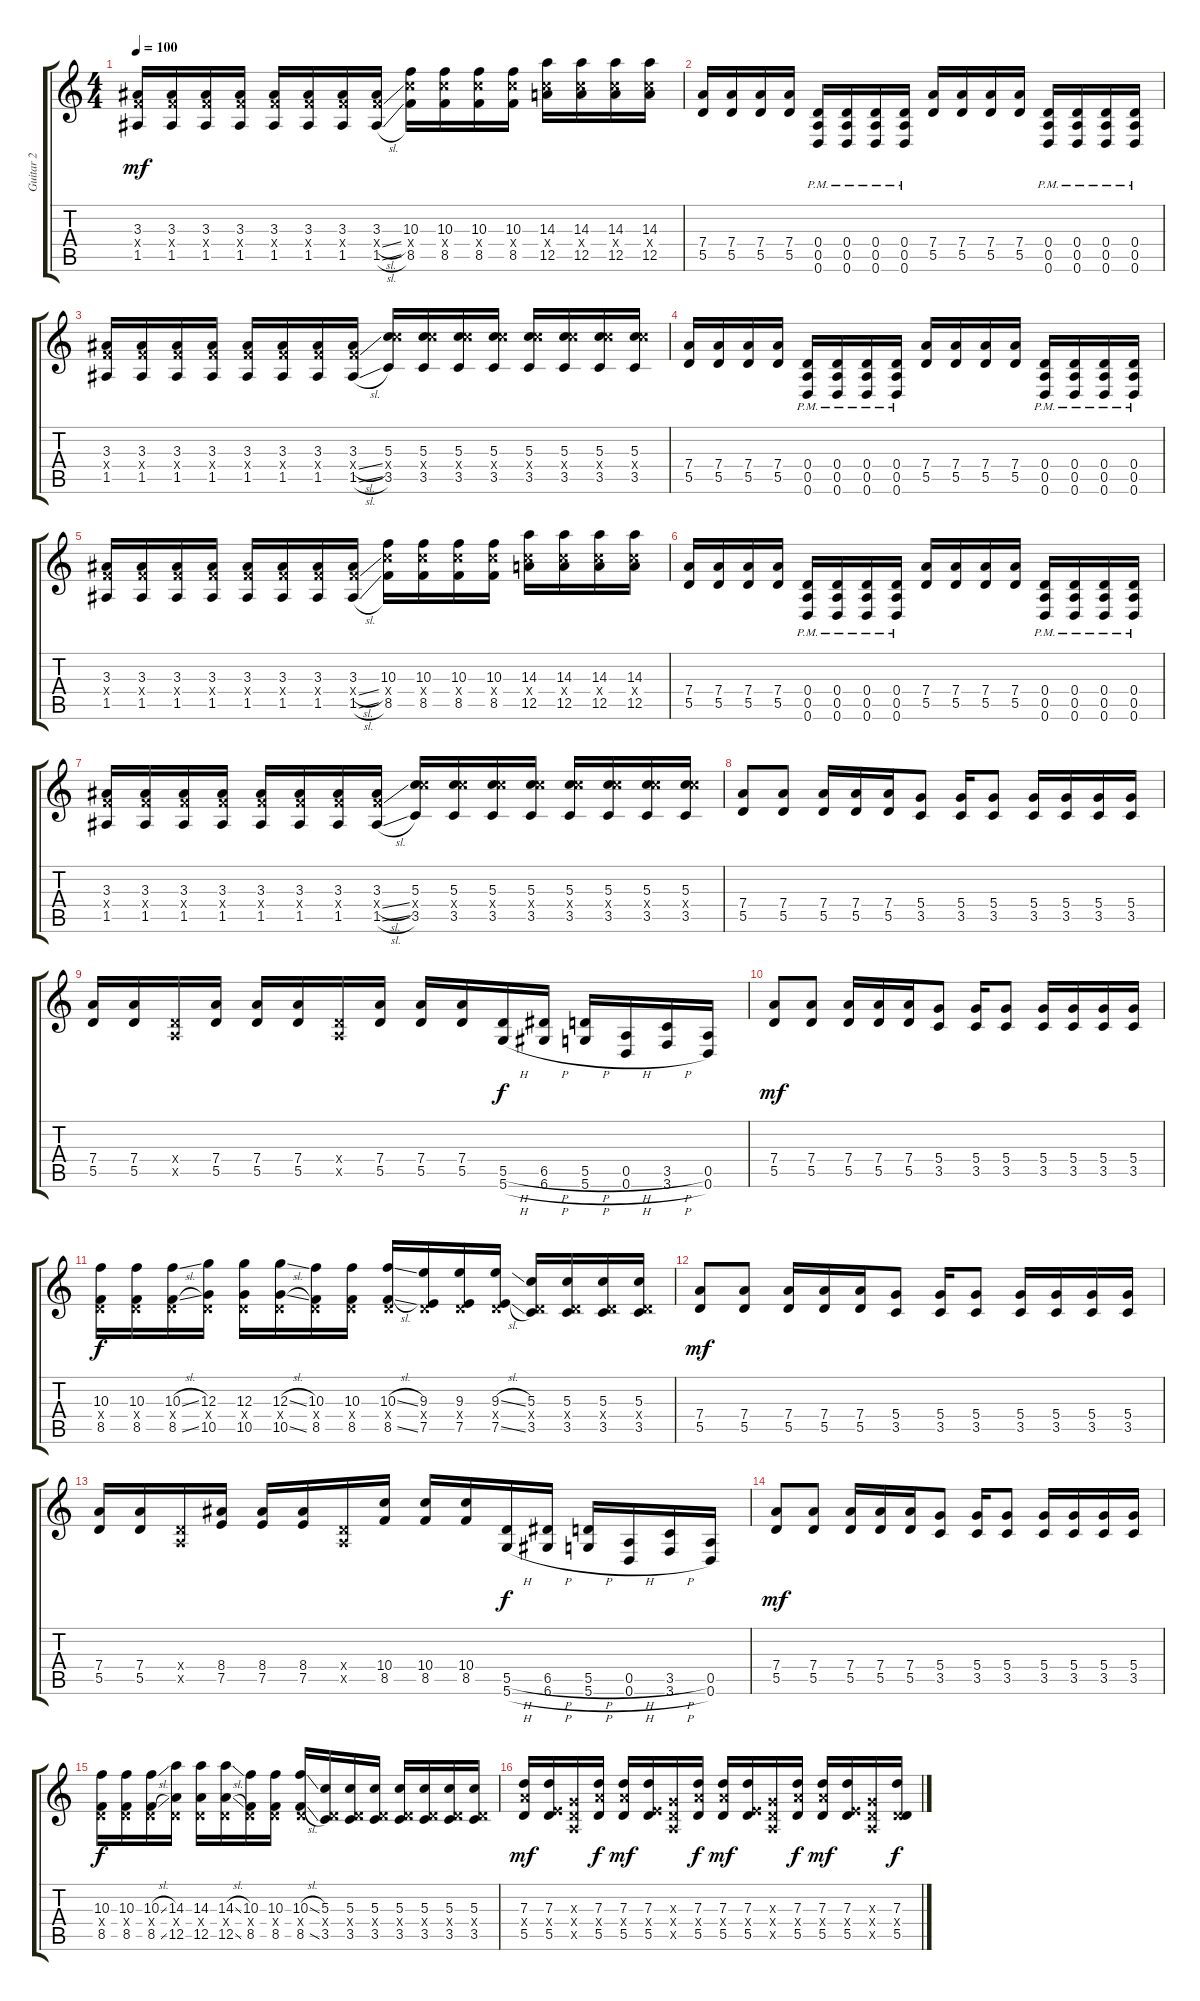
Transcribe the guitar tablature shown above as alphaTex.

\track ("Guitar 2" "Guitar 2") {instrument distortionguitar}
\staff {score tabs}
\tuning (E4 B3 G3 D3 A2 D2) {hide}
\ts (4 4)
\tempo 100
\clef g2
\ks c
(3.3 3.4{x} 1.5).16{dy mf} (3.3 3.4{x} 1.5).16 (3.3 3.4{x} 1.5).16 (3.3 3.4{x} 1.5).16 (3.3 3.4{x} 1.5).16 (3.3 3.4{x} 1.5).16 (3.3 3.4{x} 1.5).16 (3.3 3.4{sl x} 1.5{sl}).16 (10.3 10.4{x} 8.5).16 (10.3 10.4{x} 8.5).16 (10.3 10.4{x} 8.5).16 (10.3 10.4{x} 8.5).16 (14.3 10.4{x} 12.5).16 (14.3 10.4{x} 12.5).16 (14.3 10.4{x} 12.5).16 (14.3 10.4{x} 12.5).16 |
(7.4 5.5).16 (7.4 5.5).16 (7.4 5.5).16 (7.4 5.5).16 (0.4{pm} 0.5{pm} 0.6{pm}).16 (0.4{pm} 0.5{pm} 0.6{pm}).16 (0.4{pm} 0.5{pm} 0.6{pm}).16 (0.4{pm} 0.5{pm} 0.6{pm}).16 (7.4 5.5).16 (7.4 5.5).16 (7.4 5.5).16 (7.4 5.5).16 (0.4{pm} 0.5{pm} 0.6{pm}).16 (0.4{pm} 0.5{pm} 0.6{pm}).16 (0.4{pm} 0.5{pm} 0.6{pm}).16 (0.4{pm} 0.5{pm} 0.6{pm}).16 |
(3.3 3.4{x} 1.5).16 (3.3 3.4{x} 1.5).16 (3.3 3.4{x} 1.5).16 (3.3 3.4{x} 1.5).16 (3.3 3.4{x} 1.5).16 (3.3 3.4{x} 1.5).16 (3.3 3.4{x} 1.5).16 (3.3 3.4{sl x} 1.5{sl}).16 (5.3 10.4{x} 3.5).16 (5.3 10.4{x} 3.5).16 (5.3 10.4{x} 3.5).16 (5.3 10.4{x} 3.5).16 (5.3 10.4{x} 3.5).16 (5.3 10.4{x} 3.5).16 (5.3 10.4{x} 3.5).16 (5.3 10.4{x} 3.5).16 |
(7.4 5.5).16 (7.4 5.5).16 (7.4 5.5).16 (7.4 5.5).16 (0.4{pm} 0.5{pm} 0.6{pm}).16 (0.4{pm} 0.5{pm} 0.6{pm}).16 (0.4{pm} 0.5{pm} 0.6{pm}).16 (0.4{pm} 0.5{pm} 0.6{pm}).16 (7.4 5.5).16 (7.4 5.5).16 (7.4 5.5).16 (7.4 5.5).16 (0.4{pm} 0.5{pm} 0.6{pm}).16 (0.4{pm} 0.5{pm} 0.6{pm}).16 (0.4{pm} 0.5{pm} 0.6{pm}).16 (0.4{pm} 0.5{pm} 0.6{pm}).16 |
(3.3 3.4{x} 1.5).16 (3.3 3.4{x} 1.5).16 (3.3 3.4{x} 1.5).16 (3.3 3.4{x} 1.5).16 (3.3 3.4{x} 1.5).16 (3.3 3.4{x} 1.5).16 (3.3 3.4{x} 1.5).16 (3.3 3.4{sl x} 1.5{sl}).16 (10.3 10.4{x} 8.5).16 (10.3 10.4{x} 8.5).16 (10.3 10.4{x} 8.5).16 (10.3 10.4{x} 8.5).16 (14.3 10.4{x} 12.5).16 (14.3 10.4{x} 12.5).16 (14.3 10.4{x} 12.5).16 (14.3 10.4{x} 12.5).16 |
(7.4 5.5).16 (7.4 5.5).16 (7.4 5.5).16 (7.4 5.5).16 (0.4{pm} 0.5{pm} 0.6{pm}).16 (0.4{pm} 0.5{pm} 0.6{pm}).16 (0.4{pm} 0.5{pm} 0.6{pm}).16 (0.4{pm} 0.5{pm} 0.6{pm}).16 (7.4 5.5).16 (7.4 5.5).16 (7.4 5.5).16 (7.4 5.5).16 (0.4{pm} 0.5{pm} 0.6{pm}).16 (0.4{pm} 0.5{pm} 0.6{pm}).16 (0.4{pm} 0.5{pm} 0.6{pm}).16 (0.4{pm} 0.5{pm} 0.6{pm}).16 |
(3.3 3.4{x} 1.5).16 (3.3 3.4{x} 1.5).16 (3.3 3.4{x} 1.5).16 (3.3 3.4{x} 1.5).16 (3.3 3.4{x} 1.5).16 (3.3 3.4{x} 1.5).16 (3.3 3.4{x} 1.5).16 (3.3 3.4{sl x} 1.5{sl}).16 (5.3 10.4{x} 3.5).16 (5.3 10.4{x} 3.5).16 (5.3 10.4{x} 3.5).16 (5.3 10.4{x} 3.5).16 (5.3 10.4{x} 3.5).16 (5.3 10.4{x} 3.5).16 (5.3 10.4{x} 3.5).16 (5.3 10.4{x} 3.5).16 |
(7.4 5.5).8 (7.4 5.5).8 (7.4 5.5).16 (7.4 5.5).16 (7.4 5.5).16 (5.4 3.5).8 (5.4 3.5).16 (5.4 3.5).8 (5.4 3.5).16 (5.4 3.5).16 (5.4 3.5).16 (5.4 3.5).16 |
(7.4 5.5).16 (7.4 5.5).16 (0.4{x} 0.5{x}).16 (7.4 5.5).16 (7.4 5.5).16 (7.4 5.5).16 (0.4{x} 0.5{x}).16 (7.4 5.5).16 (7.4 5.5).16 (7.4 5.5).16 (5.5{h} 5.6{h}).16{dy f} (6.5{h} 6.6{h}).16 (5.5{h} 5.6{h}).16 (0.5{h} 0.6{h}).16 (3.5{h} 3.6{h}).16 (0.5 0.6).16 |
(7.4 5.5).8{dy mf} (7.4 5.5).8 (7.4 5.5).16 (7.4 5.5).16 (7.4 5.5).16 (5.4 3.5).8 (5.4 3.5).16 (5.4 3.5).8 (5.4 3.5).16 (5.4 3.5).16 (5.4 3.5).16 (5.4 3.5).16 |
(10.3 0.4{x} 8.5).16{dy f} (10.3 0.4{x} 8.5).16 (10.3{sl} 0.4{x} 8.5{sl}).16 (12.3 0.4{x} 10.5).16 (12.3 0.4{x} 10.5).16 (12.3{sl} 0.4{x} 10.5{sl}).16 (10.3 0.4{x} 8.5).16 (10.3 0.4{x} 8.5).16 (10.3{sl} 0.4{x} 8.5{sl}).16 (9.3 0.4{x} 7.5).16 (9.3 0.4{x} 7.5).16 (9.3{sl} 0.4{x} 7.5{sl}).16 (5.3 0.4{x} 3.5).16 (5.3 0.4{x} 3.5).16 (5.3 0.4{x} 3.5).16 (5.3 0.4{x} 3.5).16 |
(7.4 5.5).8{dy mf} (7.4 5.5).8 (7.4 5.5).16 (7.4 5.5).16 (7.4 5.5).16 (5.4 3.5).8 (5.4 3.5).16 (5.4 3.5).8 (5.4 3.5).16 (5.4 3.5).16 (5.4 3.5).16 (5.4 3.5).16 |
(7.4 5.5).16 (7.4 5.5).16 (0.4{x} 0.5{x}).16 (8.4 7.5).16 (8.4 7.5).16 (8.4 7.5).16 (0.4{x} 0.5{x}).16 (10.4 8.5).16 (10.4 8.5).16 (10.4 8.5).16 (5.5{h} 5.6{h}).16{dy f} (6.5{h} 6.6{h}).16 (5.5{h} 5.6{h}).16 (0.5{h} 0.6{h}).16 (3.5{h} 3.6{h}).16 (0.5 0.6).16 |
(7.4 5.5).8{dy mf} (7.4 5.5).8 (7.4 5.5).16 (7.4 5.5).16 (7.4 5.5).16 (5.4 3.5).8 (5.4 3.5).16 (5.4 3.5).8 (5.4 3.5).16 (5.4 3.5).16 (5.4 3.5).16 (5.4 3.5).16 |
(10.3 0.4{x} 8.5).16{dy f} (10.3 0.4{x} 8.5).16 (10.3{sl} 0.4{x} 8.5{sl}).16 (14.3 0.4{x} 12.5).16 (14.3 0.4{x} 12.5).16 (14.3{sl} 0.4{x} 12.5{sl}).16 (10.3 0.4{x} 8.5).16 (10.3 0.4{x} 8.5).16 (10.3{sl} 0.4{x} 8.5{sl}).16 (5.3 0.4{x} 3.5).16 (5.3 0.4{x} 3.5).16 (5.3 0.4{x} 3.5).16 (5.3 0.4{x} 3.5).16 (5.3 0.4{x} 3.5).16 (5.3 0.4{x} 3.5).16 (5.3 0.4{x} 3.5).16 |
(7.3 7.4{x} 5.5).16{dy mf} (7.3 2.4{x} 5.5).16 (0.3{x} 0.4{x} 0.5{x}).16 (7.3 7.4{x} 5.5).16{dy f} (7.3 7.4{x} 5.5).16{dy mf} (7.3 2.4{x} 5.5).16 (0.3{x} 0.4{x} 0.5{x}).16 (7.3 7.4{x} 5.5).16{dy f} (7.3 7.4{x} 5.5).16{dy mf} (7.3 2.4{x} 5.5).16 (0.3{x} 0.4{x} 0.5{x}).16 (7.3 7.4{x} 5.5).16{dy f} (7.3 7.4{x} 5.5).16{dy mf} (7.3 2.4{x} 5.5).16 (0.3{x} 0.4{x} 0.5{x}).16 (7.3 0.4{x} 5.5).16{dy f}
